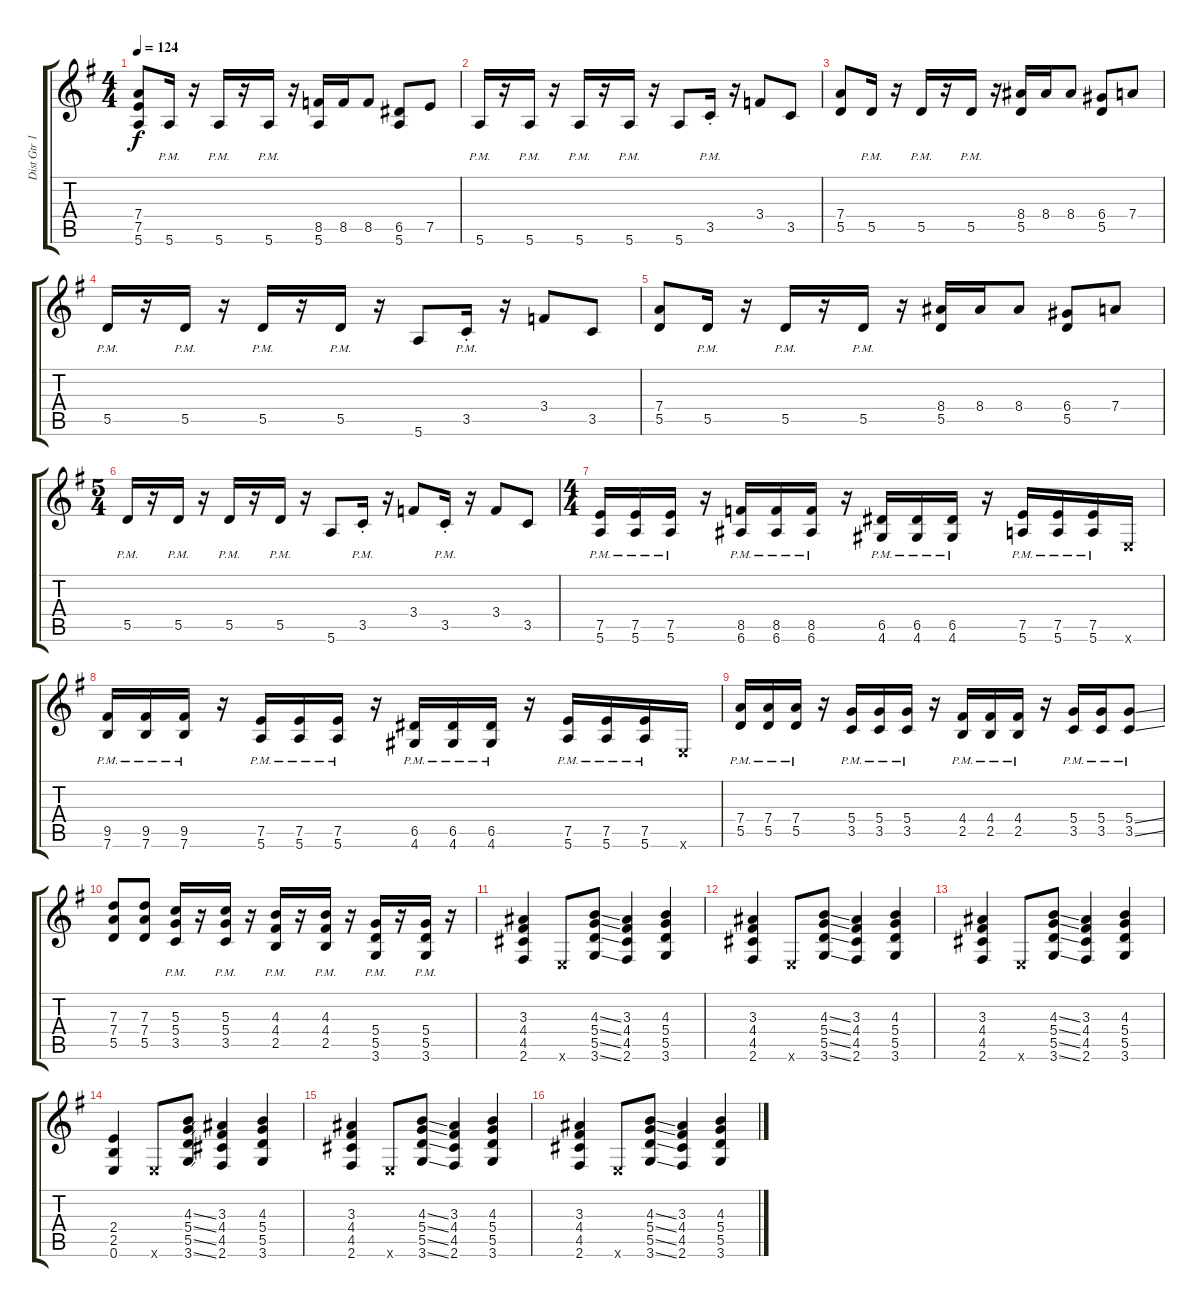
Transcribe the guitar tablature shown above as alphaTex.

\track ("Dist Gtr 1" "Dist Gtr 1") {instrument distortionguitar}
\staff {score tabs}
\tuning (E4 B3 G3 D3 A2 E2) {hide}
\ts (4 4)
\tempo 124
\clef g2
\ks g
(7.4 7.5 5.6).8{dy f} 5.6{pm}.16 r.16 5.6{pm}.16 r.16 5.6{pm}.16 r.16 (8.5 5.6).16 8.5.16 8.5.8 (6.5 5.6).8 7.5.8 |
5.6{pm}.16 r.16 5.6{pm}.16 r.16 5.6{pm}.16 r.16 5.6{pm}.16 r.16 5.6.8 3.5{pm st}.16 r.16 3.4.8 3.5.8 |
(7.4 5.5).8 5.5{pm}.16 r.16 5.5{pm}.16 r.16 5.5{pm}.16 r.16 (8.4 5.5).16 8.4.16 8.4.8 (6.4 5.5).8 7.4.8 |
5.5{pm}.16 r.16 5.5{pm}.16 r.16 5.5{pm}.16 r.16 5.5{pm}.16 r.16 5.6.8 3.5{pm st}.16 r.16 3.4.8 3.5.8 |
(7.4 5.5).8 5.5{pm}.16 r.16 5.5{pm}.16 r.16 5.5{pm}.16 r.16 (8.4 5.5).16 8.4.16 8.4.8 (6.4 5.5).8 7.4.8 |
\ts (5 4)
5.5{pm}.16 r.16 5.5{pm}.16 r.16 5.5{pm}.16 r.16 5.5{pm}.16 r.16 5.6.8 3.5{pm st}.16 r.16 3.4.8 3.5{pm st}.16 r.16 3.4.8 3.5.8 |
\ts (4 4)
(7.5{pm} 5.6{pm}).16 (7.5{pm} 5.6{pm}).16 (7.5{pm} 5.6{pm}).16 r.16 (8.5{pm} 6.6{pm}).16 (8.5{pm} 6.6{pm}).16 (8.5{pm} 6.6{pm}).16 r.16 (6.5{pm} 4.6{pm}).16 (6.5{pm} 4.6{pm}).16 (6.5{pm} 4.6{pm}).16 r.16 (7.5{pm} 5.6{pm}).16 (7.5{pm} 5.6{pm}).16 (7.5{pm} 5.6{pm}).16 0.6{x}.16 |
(9.5{pm} 7.6{pm}).16 (9.5{pm} 7.6{pm}).16 (9.5{pm} 7.6{pm}).16 r.16 (7.5{pm} 5.6{pm}).16 (7.5{pm} 5.6{pm}).16 (7.5{pm} 5.6{pm}).16 r.16 (6.5{pm} 4.6{pm}).16 (6.5{pm} 4.6{pm}).16 (6.5{pm} 4.6{pm}).16 r.16 (7.5{pm} 5.6{pm}).16 (7.5{pm} 5.6{pm}).16 (7.5{pm} 5.6{pm}).16 0.6{x}.16 |
(7.4{pm} 5.5{pm}).16 (7.4{pm} 5.5{pm}).16 (7.4{pm} 5.5{pm}).16 r.16 (5.4{pm} 3.5{pm}).16 (5.4{pm} 3.5{pm}).16 (5.4{pm} 3.5{pm}).16 r.16 (4.4{pm} 2.5{pm}).16 (4.4{pm} 2.5{pm}).16 (4.4{pm} 2.5{pm}).16 r.16 (5.4{pm} 3.5{pm}).16 (5.4{pm} 3.5{pm}).16 (5.4{ss pm} 3.5{ss pm}).8 |
(7.3 7.4 5.5).8 (7.3 7.4 5.5).8 (5.3{pm} 5.4{pm} 3.5{pm}).16 r.16 (5.3{pm} 5.4{pm} 3.5{pm}).16 r.16 (4.3{pm} 4.4{pm} 2.5{pm}).16 r.16 (4.3{pm} 4.4{pm} 2.5{pm}).16 r.16 (5.4{pm} 5.5{pm} 3.6{pm}).16 r.16 (5.4{pm} 5.5{pm} 3.6{pm}).16 r.16 |
(3.3 4.4 4.5 2.6).4 0.6{x}.8 (4.3{ss} 5.4{ss} 5.5{ss} 3.6{ss}).8 (3.3 4.4 4.5 2.6).4 (4.3 5.4 5.5 3.6).4 |
(3.3 4.4 4.5 2.6).4 0.6{x}.8 (4.3{ss} 5.4{ss} 5.5{ss} 3.6{ss}).8 (3.3 4.4 4.5 2.6).4 (4.3 5.4 5.5 3.6).4 |
(3.3 4.4 4.5 2.6).4 0.6{x}.8 (4.3{ss} 5.4{ss} 5.5{ss} 3.6{ss}).8 (3.3 4.4 4.5 2.6).4 (4.3 5.4 5.5 3.6).4 |
(2.4 2.5 0.6).4 0.6{x}.8 (4.3{ss} 5.4{ss} 5.5{ss} 3.6{ss}).8 (3.3 4.4 4.5 2.6).4 (4.3 5.4 5.5 3.6).4 |
(3.3 4.4 4.5 2.6).4 0.6{x}.8 (4.3{ss} 5.4{ss} 5.5{ss} 3.6{ss}).8 (3.3 4.4 4.5 2.6).4 (4.3 5.4 5.5 3.6).4 |
(3.3 4.4 4.5 2.6).4 0.6{x}.8 (4.3{ss} 5.4{ss} 5.5{ss} 3.6{ss}).8 (3.3 4.4 4.5 2.6).4 (4.3 5.4 5.5 3.6).4
